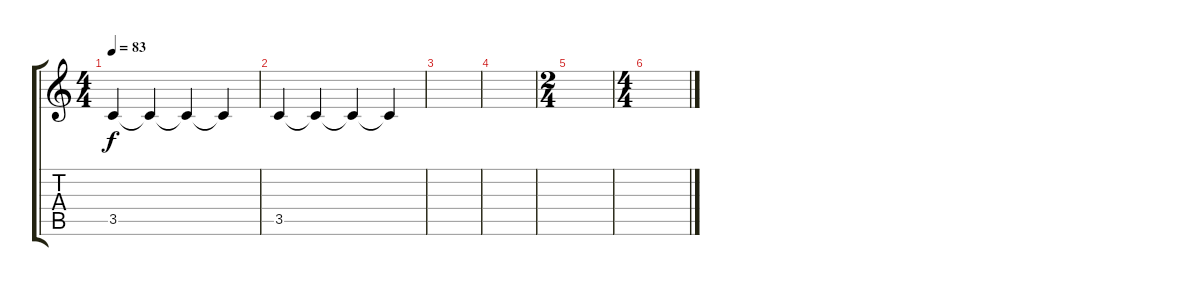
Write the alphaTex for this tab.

\track "" {instrument acousticguitarnylon}
\staff {score tabs}
\tuning (E4 B3 G3 D3 A2 E2) {hide}
\ts (4 4)
\tempo 83
\clef g2
\ks c
3.5.4{dy f instrument acousticguitarnylon} 3.5{t}.4 3.5{t}.4 3.5{t}.4 |
3.5.4 3.5{t}.4 3.5{t}.4 3.5{t}.4 |
|
|
\ts (2 4)
|
\ts (4 4)
